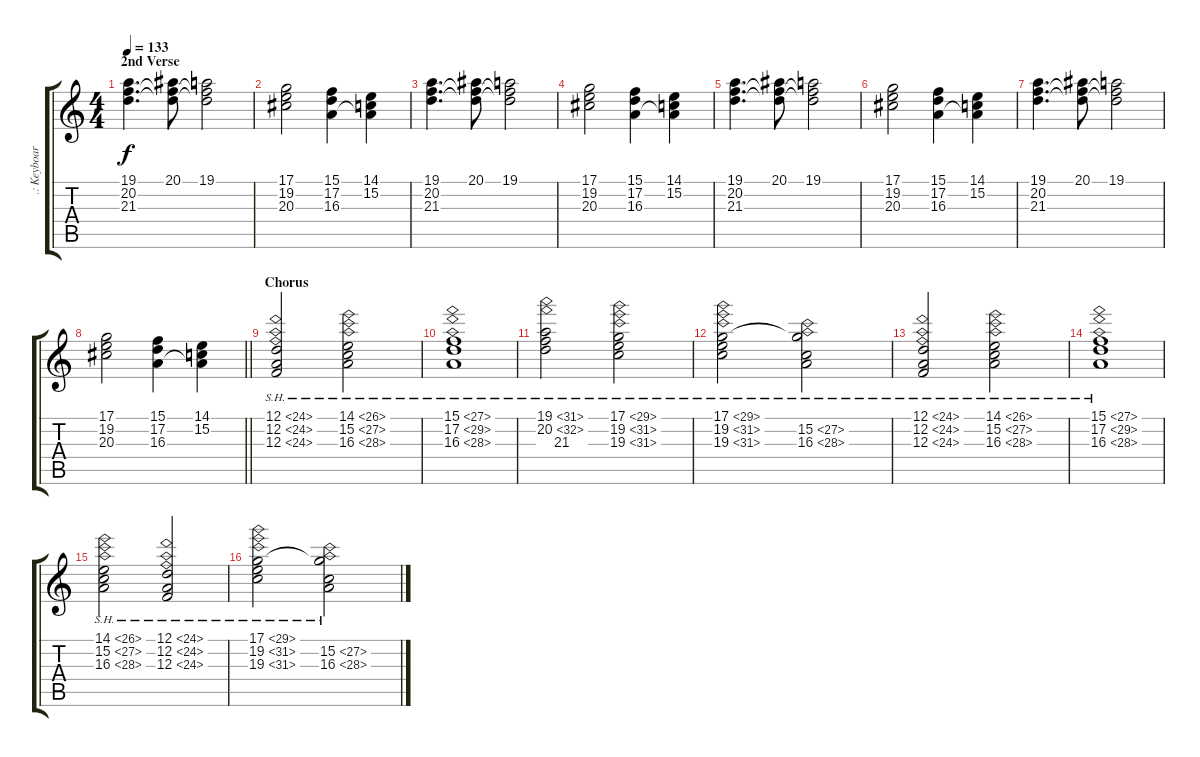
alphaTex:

\track (".: Keyboard - Chords :." ".: Keyboar") {instrument stringensemble1}
\staff {score tabs}
\tuning (D4 A3 F3 C3 G2 D2) {hide}
\ts (4 4)
\section ("" "2nd Verse")
\tempo 133
\clef g2
\ks c
(19.1 20.2 21.3).4{d dy f volume 8 balance 8 instrument stringensemble1} (20.1 20.2{t} 21.3{t}).8 (19.1 20.2{t} 21.3{t}).2 |
(17.1 19.2 20.3).2 (15.1 17.2 16.3).4 (14.1 15.2 16.3{t}).4 |
(19.1 20.2 21.3).4{d} (20.1 20.2{t} 21.3{t}).8 (19.1 20.2{t} 21.3{t}).2 |
(17.1 19.2 20.3).2 (15.1 17.2 16.3).4 (14.1 15.2 16.3{t}).4 |
(19.1 20.2 21.3).4{d} (20.1 20.2{t} 21.3{t}).8 (19.1 20.2{t} 21.3{t}).2 |
(17.1 19.2 20.3).2 (15.1 17.2 16.3).4 (14.1 15.2 16.3{t}).4 |
(19.1 20.2 21.3).4{d} (20.1 20.2{t} 21.3{t}).8 (19.1 20.2{t} 21.3{t}).2 |
\barLineRight lightlight
(17.1 19.2 20.3).2 (15.1 17.2 16.3).4 (14.1 15.2 16.3{t}).4 |
\section ("" "Chorus")
(12.1{sh 12} 12.2{sh 12} 12.3{sh 12}).2 (14.1{sh 12} 15.2{sh 12} 16.3{sh 12}).2 |
(15.1{sh 12} 17.2{sh 12} 16.3{sh 12}).1 |
(19.1{sh 12} 20.2{sh 12} 21.3).2 (17.1{sh 12} 19.2{sh 12} 19.3{sh 12}).2 |
(17.1{sh 12} 19.2{sh 12} 19.3{sh 12}).2 (17.1{t} 15.2{sh 12} 16.3{sh 12}).2 |
(12.1{sh 12} 12.2{sh 12} 12.3{sh 12}).2 (14.1{sh 12} 15.2{sh 12} 16.3{sh 12}).2 |
(15.1{sh 12} 17.2{sh 12} 16.3{sh 12}).1 |
(14.1{sh 12} 15.2{sh 12} 16.3{sh 12}).2 (12.1{sh 12} 12.2{sh 12} 12.3{sh 12}).2 |
(17.1{sh 12} 19.2{sh 12} 19.3{sh 12}).2 (17.1{t} 15.2{sh 12} 16.3{sh 12}).2
